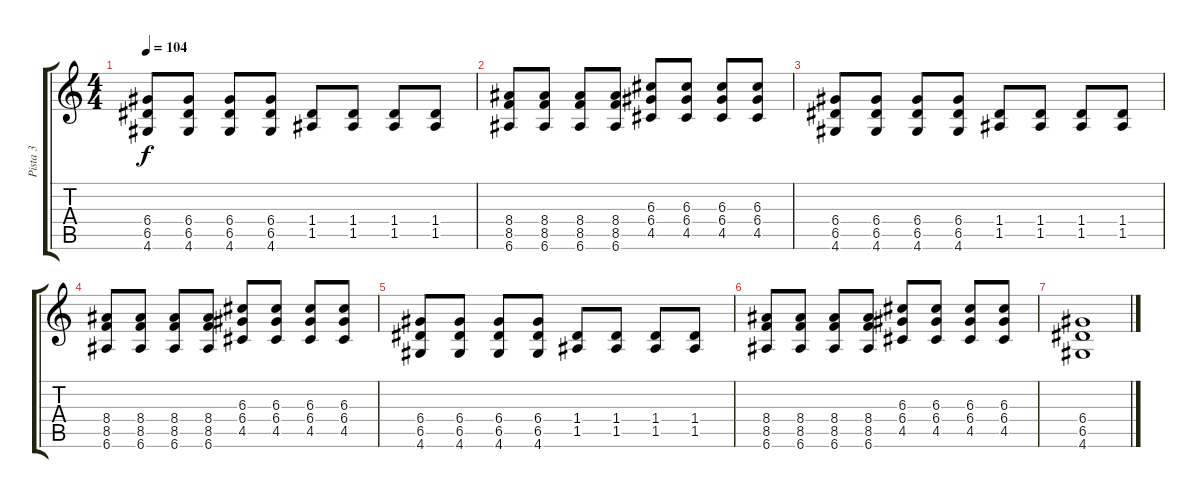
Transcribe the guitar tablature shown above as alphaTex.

\track ("Pista 3" "Pista 3") {instrument distortionguitar}
\staff {score tabs}
\tuning (E4 B3 G3 D3 A2 E2) {hide}
\ts (4 4)
\tempo 104
\clef g2
\ks c
(6.4 6.5 4.6).8{dy f} (6.4 6.5 4.6).8 (6.4 6.5 4.6).8 (6.4 6.5 4.6).8 (1.4 1.5).8 (1.4 1.5).8 (1.4 1.5).8 (1.4 1.5).8 |
(8.4 8.5 6.6).8 (8.4 8.5 6.6).8 (8.4 8.5 6.6).8 (8.4 8.5 6.6).8 (6.3 6.4 4.5).8 (6.3 6.4 4.5).8 (6.3 6.4 4.5).8 (6.3 6.4 4.5).8 |
(6.4 6.5 4.6).8 (6.4 6.5 4.6).8 (6.4 6.5 4.6).8 (6.4 6.5 4.6).8 (1.4 1.5).8 (1.4 1.5).8 (1.4 1.5).8 (1.4 1.5).8 |
(8.4 8.5 6.6).8 (8.4 8.5 6.6).8 (8.4 8.5 6.6).8 (8.4 8.5 6.6).8 (6.3 6.4 4.5).8 (6.3 6.4 4.5).8 (6.3 6.4 4.5).8 (6.3 6.4 4.5).8 |
(6.4 6.5 4.6).8 (6.4 6.5 4.6).8 (6.4 6.5 4.6).8 (6.4 6.5 4.6).8 (1.4 1.5).8 (1.4 1.5).8 (1.4 1.5).8 (1.4 1.5).8 |
(8.4 8.5 6.6).8 (8.4 8.5 6.6).8 (8.4 8.5 6.6).8 (8.4 8.5 6.6).8 (6.3 6.4 4.5).8 (6.3 6.4 4.5).8 (6.3 6.4 4.5).8 (6.3 6.4 4.5).8 |
(6.4 6.5 4.6).1{volume 0}
